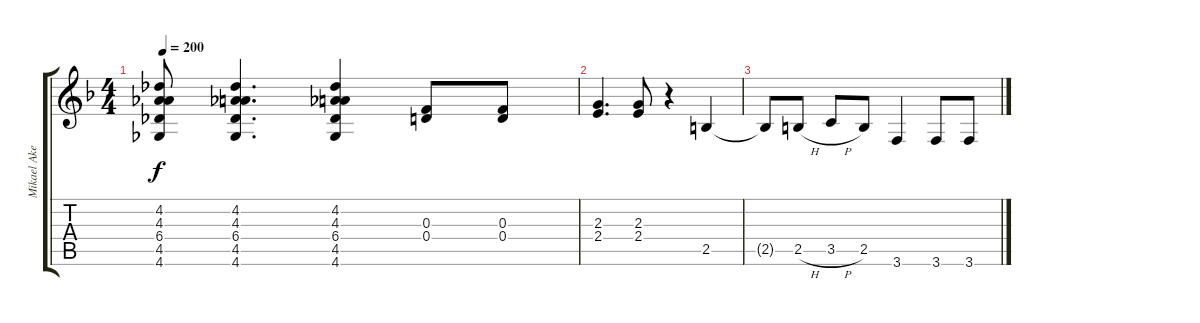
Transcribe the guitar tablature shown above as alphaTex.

\track ("Mikael Akerfeldt" "Mikael Ake") {instrument distortionguitar}
\staff {score tabs}
\tuning (D4 A3 F3 D3 A2 D2) {hide}
\ts (4 4)
\tempo 200
\clef g2
\ks f
(4.2{t} 4.3{t} 6.4{t} 4.5{t} 4.6{t}).8{dy f} (4.2 4.3 6.4 4.5 4.6).4{d} (4.2 4.3 6.4 4.5 4.6).4 (0.3 0.4).8 (0.3 0.4).8 |
(2.3 2.4).4{d} (2.3 2.4).8 r.4 2.5.4 |
2.5{t}.8 2.5{h}.8 3.5{h}.8 2.5.8 3.6.4 3.6.8 3.6.8
